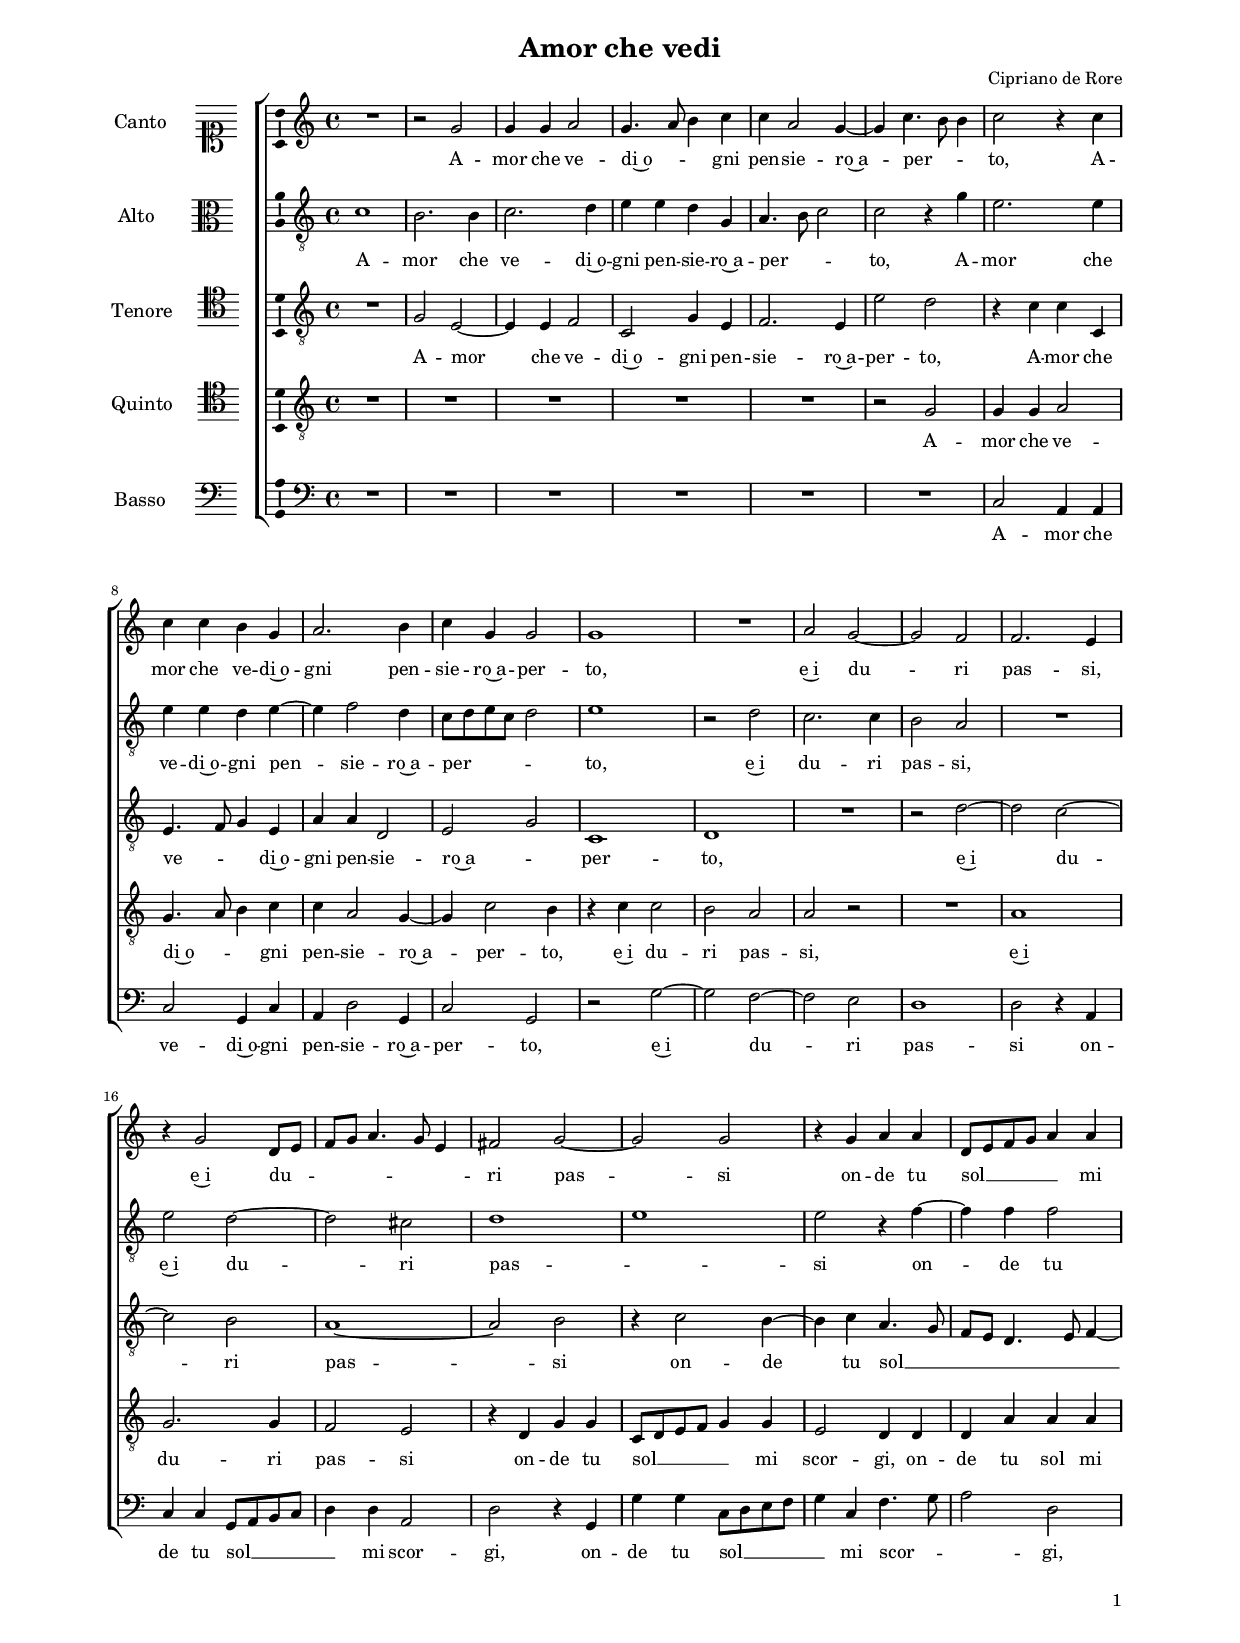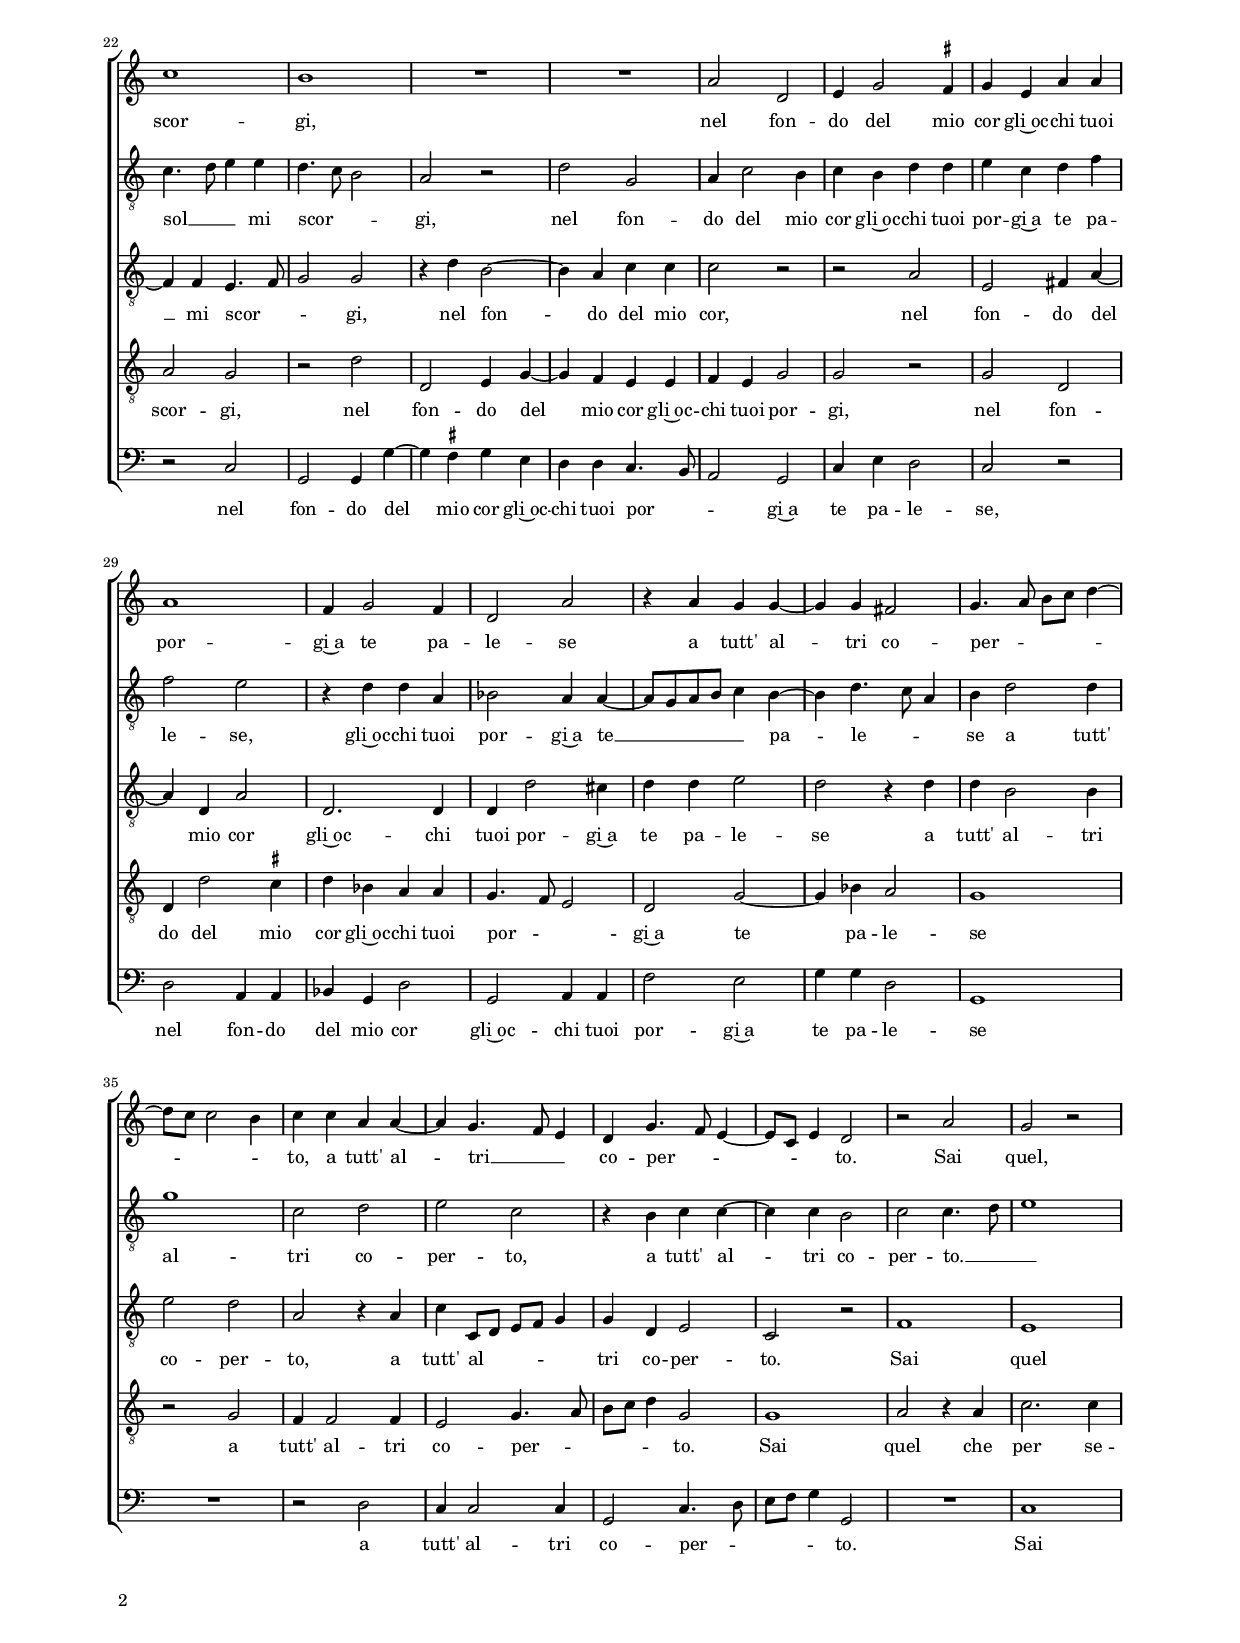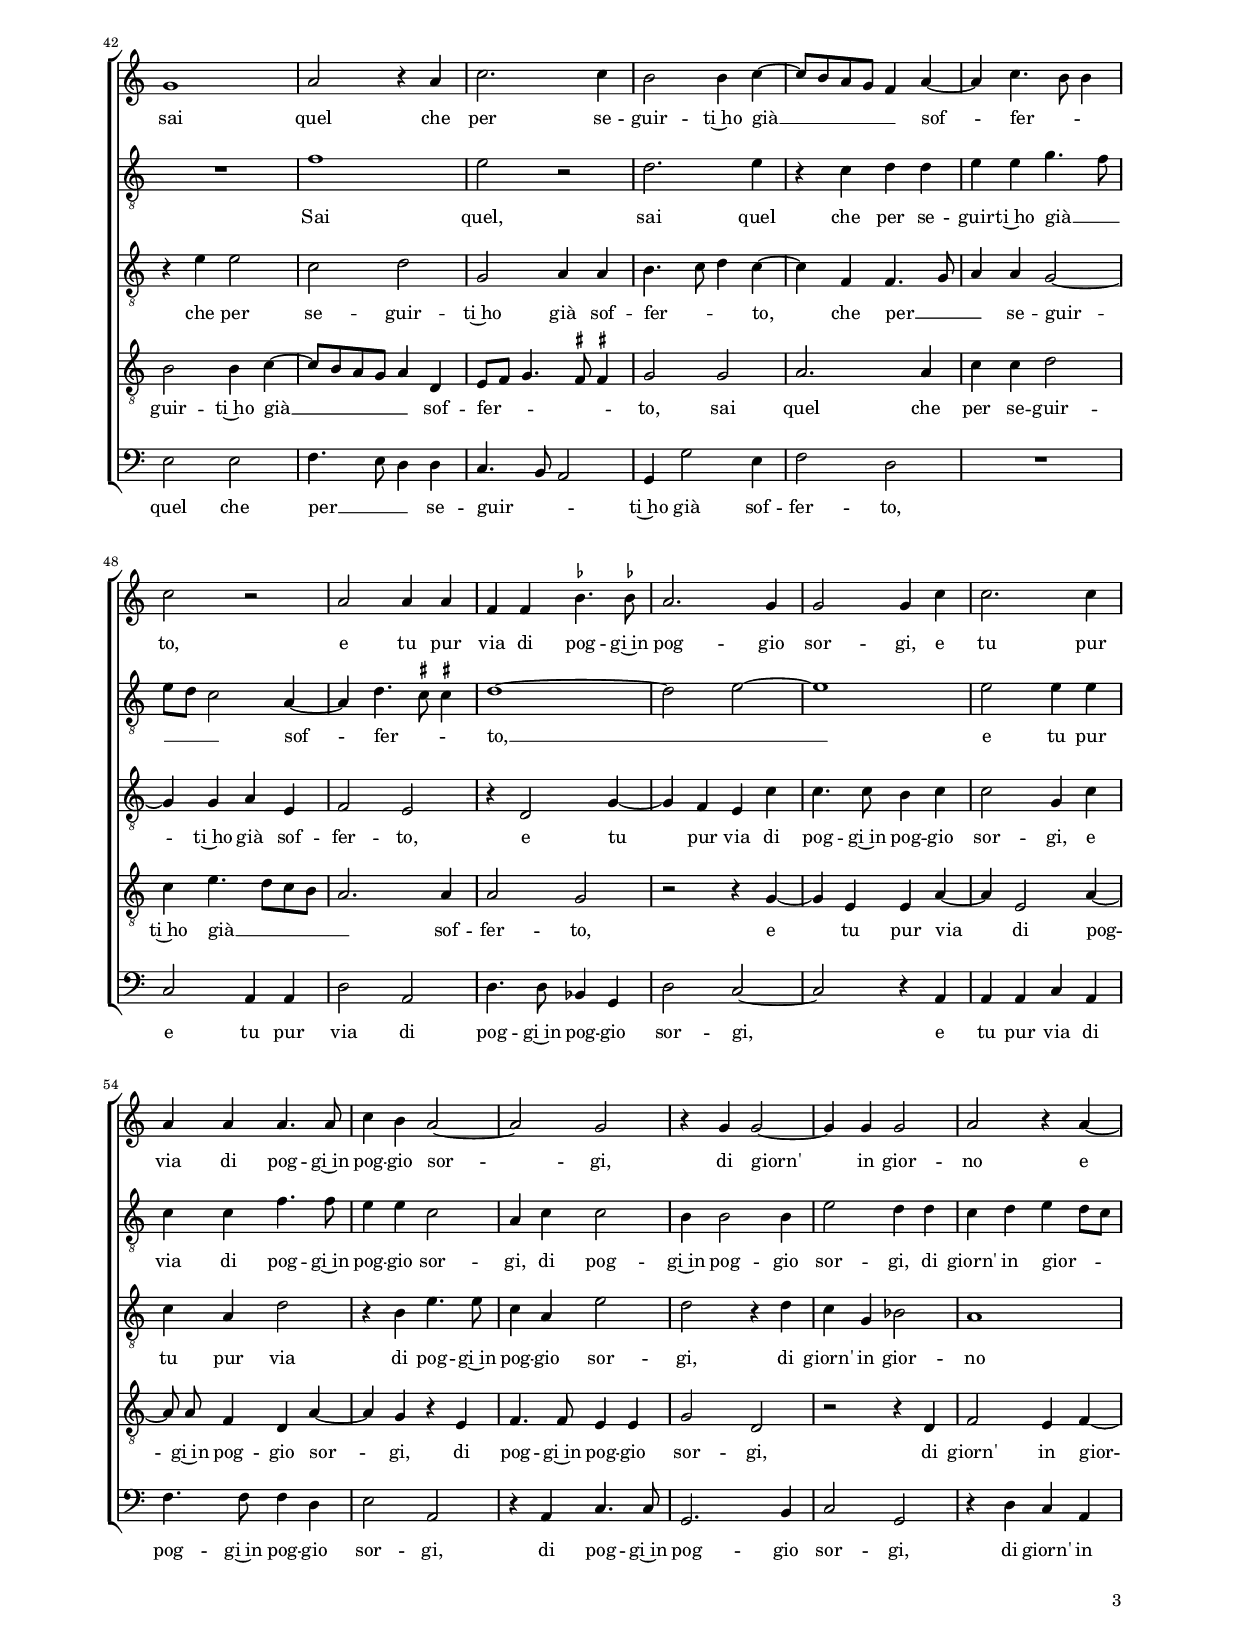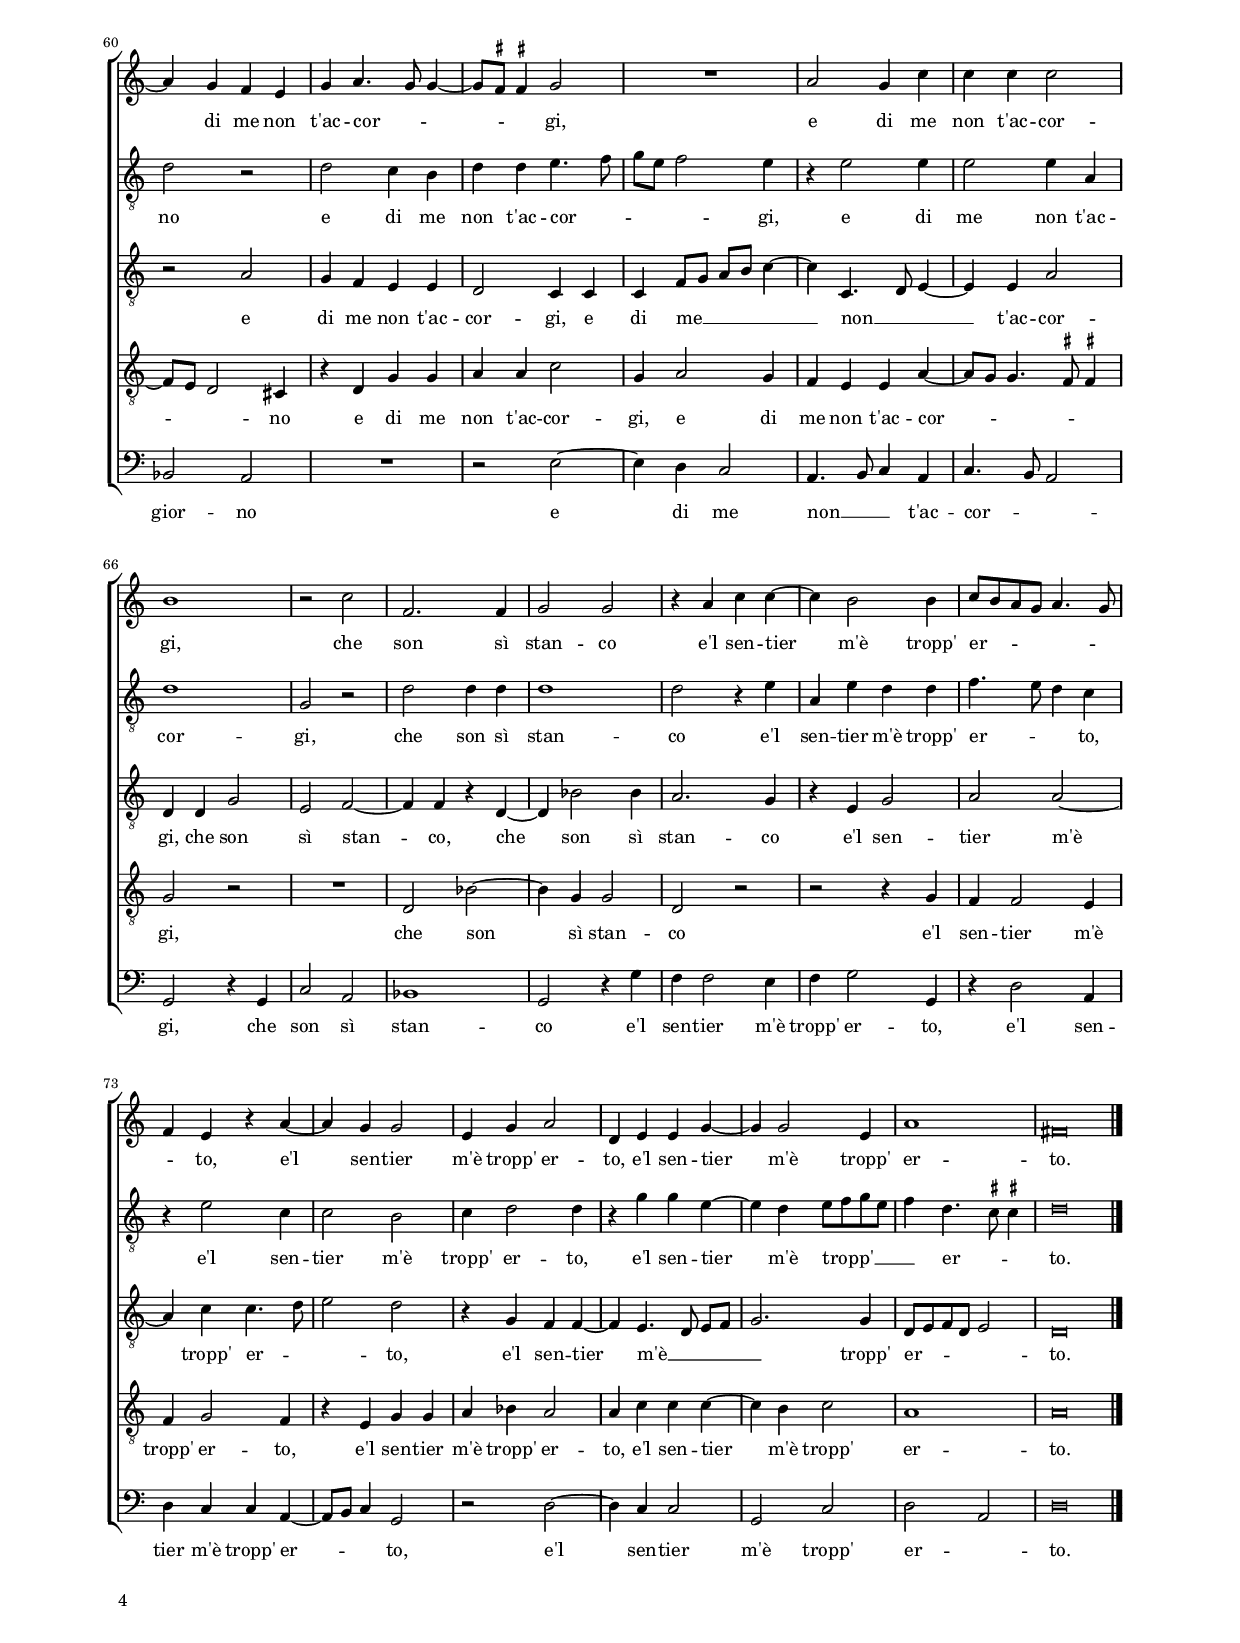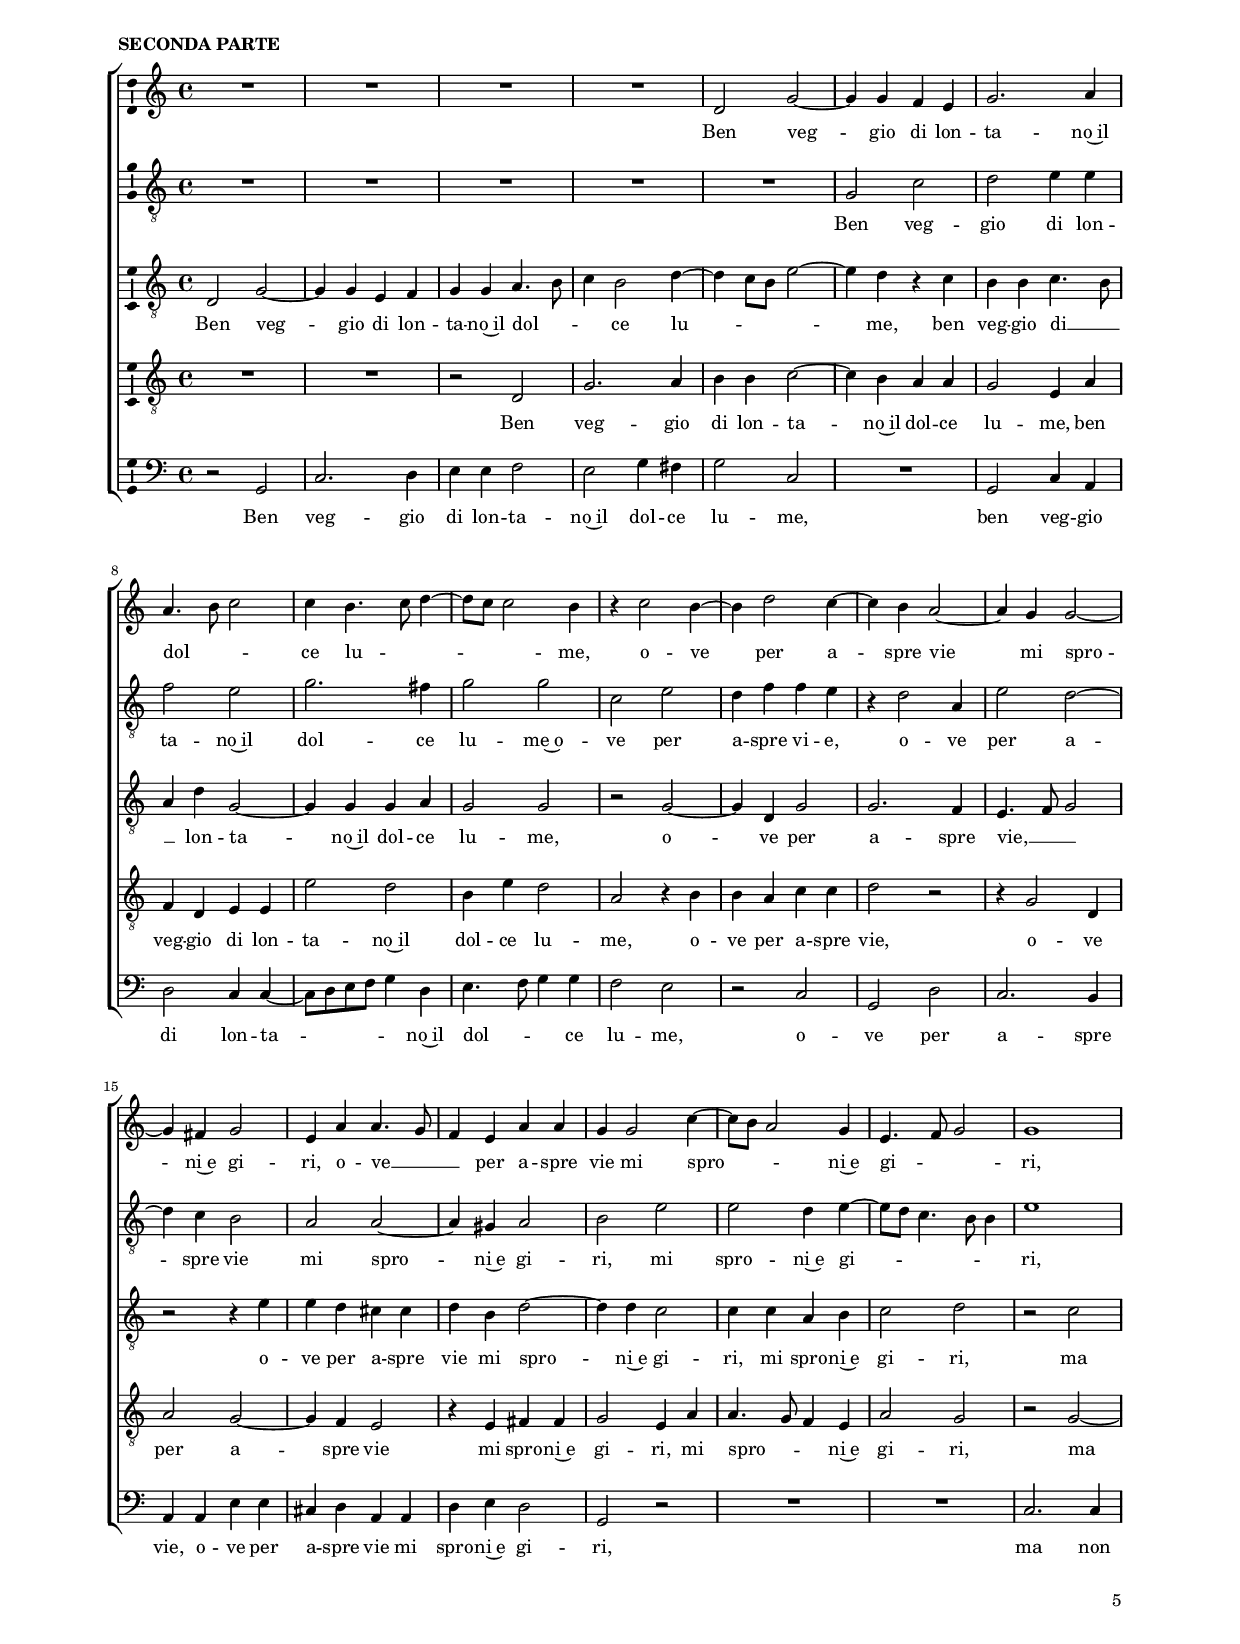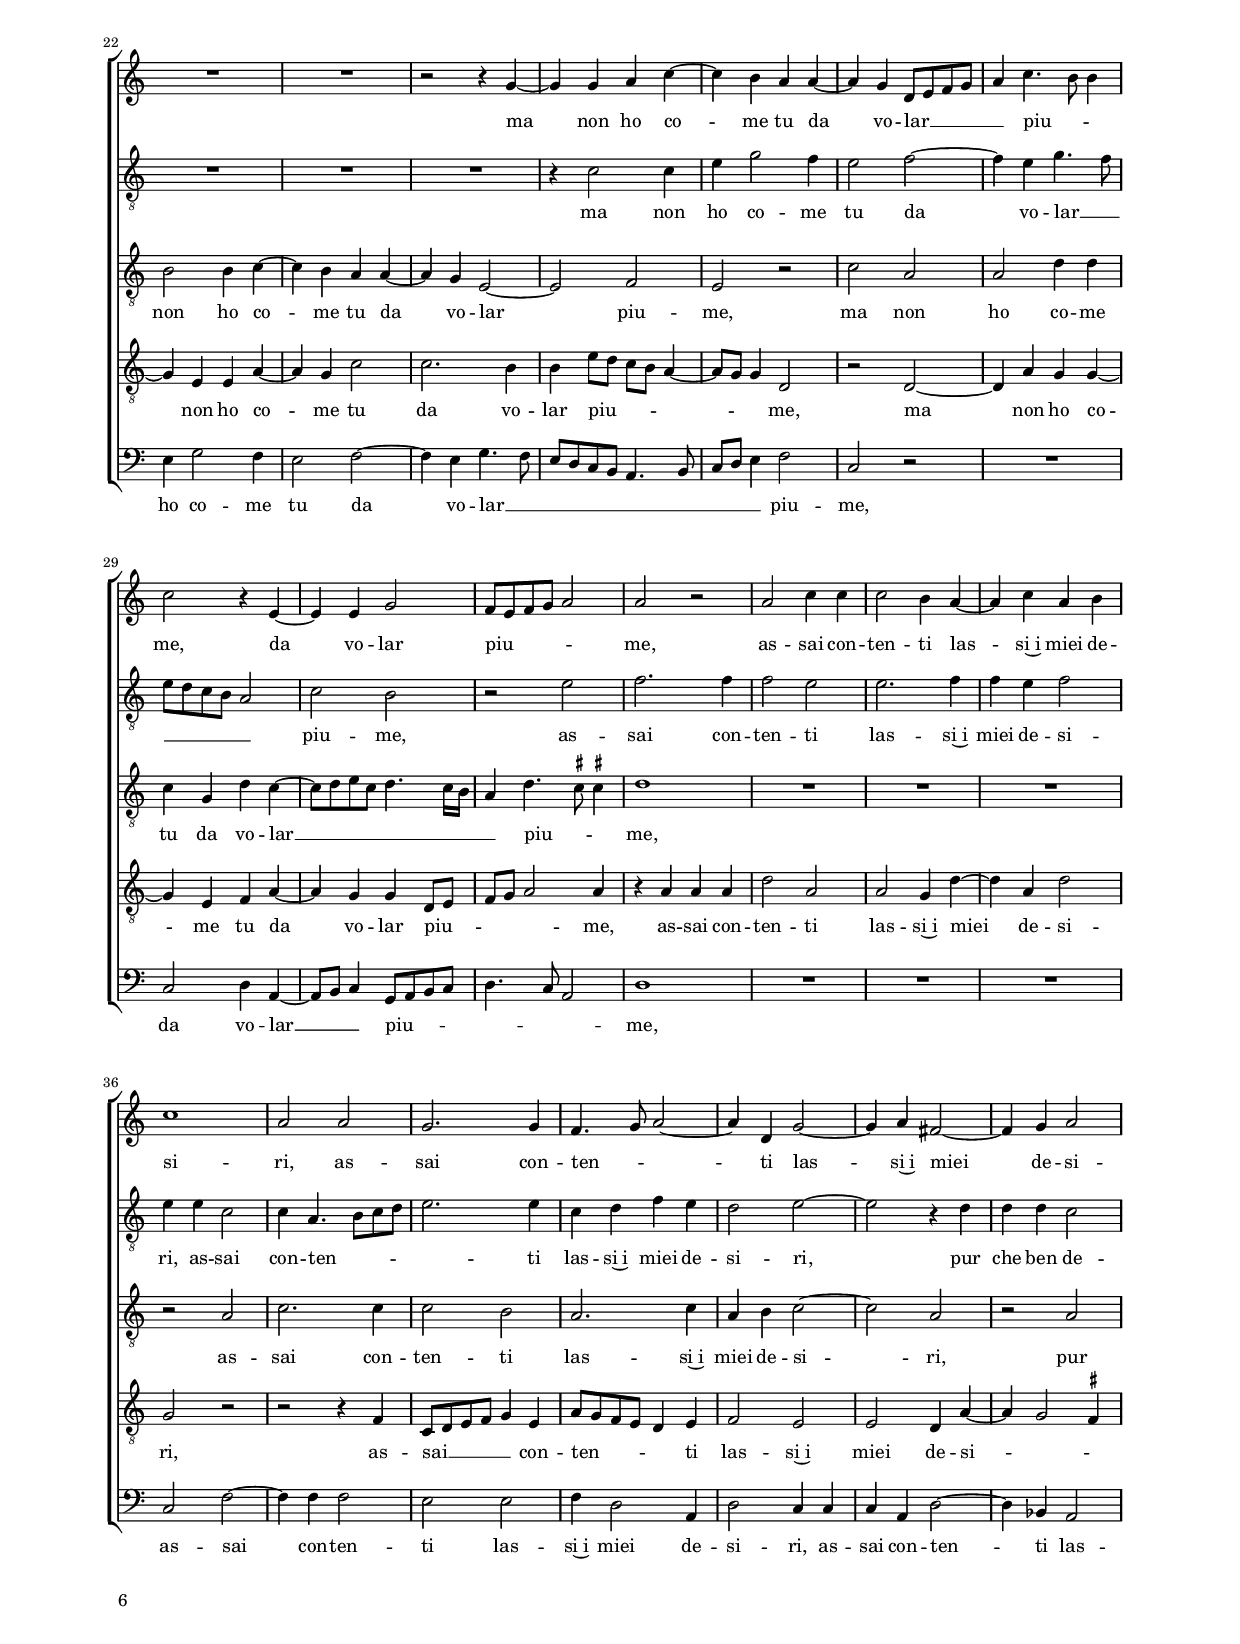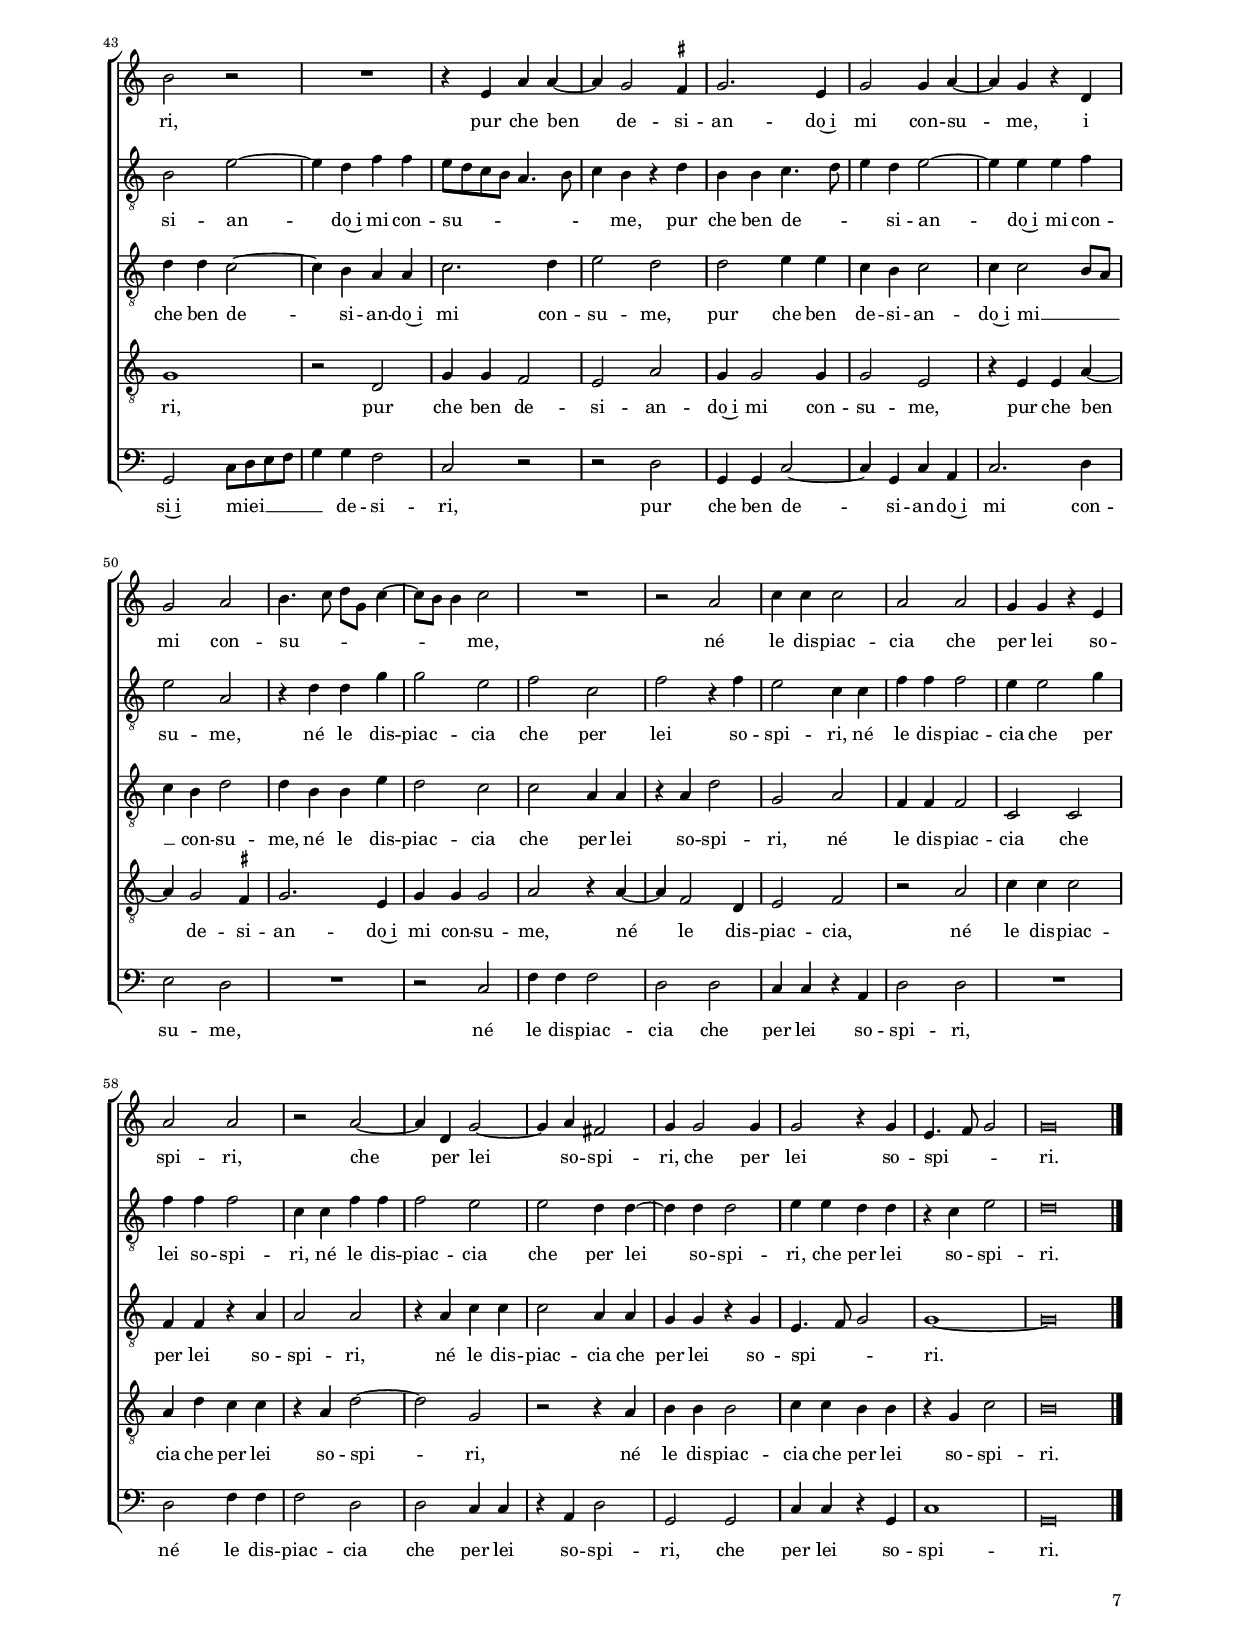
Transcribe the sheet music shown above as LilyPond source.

\header
{
  title="Amor che vedi"
  composer="Cipriano de Rore"
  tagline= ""
}

\version "2.20.0"
\language deutsch
#(set-global-staff-size 15)
% #(set-default-paper-size "letter")
#(ly:set-option 'point-and-click #f)

	
	ficta = { \once \set suggestAccidentals = ##t }
	
	forget = #(define-music-function (music) (ly:music?) #{
		\accidentalStyle forget
		$music
		\accidentalStyle default
		#})
	

\paper
	{
	top-margin = 1.8 \cm
	bottom-margin = 1.2 \cm
	left-margin = 2 \cm
	right-margin = 2 \cm
	ragged-bottom = ##f
	ragged-last-bottom = ##t
	print-page-number = ##f
	score-system-spacing = #'((basic-distance . 16) (minimum-distance . 14) (padding . 5) (strechability . 150))
	system-system-spacing = #'((basic-distance . 16) (minimum-distance . 14) (padding . 5) (strechability . 150))
    oddFooterMarkup=\markup   \fill-line { "" \fromproperty #'page:page-number-string }
    evenFooterMarkup=\markup  \fill-line { \fromproperty #'page:page-number-string "" }
    last-bottom-spacing = #'((basic-distance . 12) (minimum-distance . 7) (padding . 4))
	systems-per-page = 3
%	page-count = 6
%	min-systems-per-page = 3
	}

global = {
    % \set Staff.autoBeaming = ##f
	\key c \major
	\time 4/4
    \set Score.tempoHideNote = ##t
    \tempo 4 = 100
    \skip 1*78
    \set Score.measureLength = #(ly:make-moment 2/1)
    \skip 1*2 \bar "|." \pageBreak
	}
	

incipitcantus = \markup { \score {
	{
	\set Staff.instrumentName = \markup { \fontsize #1 "Canto" }
	\key c \major
	\clef soprano
	s4 \bar ""
	}
	\layout  {
	raggedright = ##t
	indent = 1.8 \cm
	line-width = 2.5 \cm
	\context { \Staff \remove Time_signature_engraver }
	\override Staff.Clef.Y-extent = #'(0 . 0)
	}} \hspace #1 }
      
      
incipitaltus = \markup { \score {
	{
	\set Staff.instrumentName = \markup { \fontsize #1 "Alto" }
	\key c \major
	\clef alto
	s4 \bar ""
	}
	\layout  {
	raggedright = ##t
	indent = 1.8 \cm
	line-width = 2.5 \cm
	\context { \Staff \remove Time_signature_engraver }
	\override Staff.Clef.Y-extent = #'(0 . 0)
	}} \hspace #1 }


incipittenor = \markup { \score {
	{
	\set Staff.instrumentName = \markup { \fontsize #1 "Tenore" }
	\key c \major
	\clef tenor
	s4 \bar ""
	}
	\layout  {
	raggedright = ##t
	indent = 1.8 \cm
	line-width = 2.5 \cm
	\context { \Staff \remove Time_signature_engraver }
	\override Staff.Clef.Y-extent = #'(0 . 0)
	}} \hspace #1 }
      
      
incipitquintus = \markup { \score {
	{
	\set Staff.instrumentName = \markup { \fontsize #1 "Quinto" }
	\key c \major
	\clef tenor
	s4 \bar ""
	}
	\layout  {
	raggedright = ##t
	indent = 1.8 \cm
	line-width = 2.5 \cm
	\context { \Staff \remove Time_signature_engraver }
	\override Staff.Clef.Y-extent = #'(0 . 0)
	}} \hspace #1 }
      
      
incipitbassus = \markup { \score {
	{
	\set Staff.instrumentName = \markup { \fontsize #1 "Basso" }
	\key c \major
	\clef bass
	s4 \bar ""
	}
	\layout  {
	raggedright = ##t
	indent = 1.8 \cm
	line-width = 2.5 \cm
	\context { \Staff \remove Time_signature_engraver }
	\override Staff.Clef.Y-extent = #'(0 . 0)
	}} \hspace #1 }


cantus =  \relative c''
	{
	R1
	r2 g
	g4 g a2
	g4. a8 h4 c
%5
	c4 a2 g4~ |
	g4 c4. h8 h4
	c2 r4 c
	c4 c h g
	a2. h4
%10
	c4 g g2 |
	g1
	R1
	a2 g~
	g2 f
%15
	f2. e4 |
	r4 g2 d8 e
	f8 g a4. g8 e4
	fis2 g~
	g2 g
%20
	r4 g a a |
	d,8 e f g a4 a
	c1
	h1
	R1
%25
	R1 |
	a2 d,
	e4 g2 \ficta fis4
	g4 e a a
	a1
%30
	f4 g2 f4 |
	d2 a'
	r4 a g g~
	g4 g fis2
	g4. a8 h[ c] d4~
%35
	d8 c c2 h4 |
	c4 c a a~
	a4 g4. f8 e4
	d4 g4. f8 e4~
	e8 c e4 d2
%40
	r2 a' |
	g2 r
	g1
	a2 r4 a
	c2. c4
%45
	h2 h4 c~ |
	c8 h a g f4 a~
	a4 c4. h8 h4
	c2 r
	a2 a4 a
%50
	f4 f \ficta b4. \ficta b!8 |
	a2. g4
	g2 g4 c
	c2. c4
	a4 a a4. a8
%55
	c4 h a2~ |
	a2 g
	r4 g g2~
	g4 g g2
	a2 r4 a~
%60
	a4 g f e |
	g4 a4. g8 g4~
	g8 \ficta fis \ficta fis!4 g2
	R1
	a2 g4 c
%65
	c4 c c2 |
	h1
	r2 c
	f,2. f4
	g2 g
%70
	r4 a c c~ |
	c4 h2 h4
	c8 h a g a4. g8
	f4 e r a~
	a4 g g2
%75
	e4 g a2 |
	d,4 e e g~
	g4 g2 e4
	a1
	fis\breve |
	}


altus =  \relative c'
    {
	c1
	h2. h4
	c2. d4
	e4 e d g,
%5
	a4. h8 c2 |
	c2 r4 g'
	e2. e4
	e4 e d e~
	e4 f2 d4
%10
	c8 d e c d2 |
	e1
	r2 d
	c2. c4
	h2 a
%15
	R1 |
	e'2 d~
	d2 cis
	d1
	e1
%20
	e2 r4 f~ |
	f4 f f2
	c4. d8 e4 e
	d4. c8 h2
	a2 r
%25
	d2 g, |
	a4 c2 h4
	c4 h d d
	e4 c d f
	f2 e
%30
	r4 d d a |
	b2 a4 a~
	a8 g a h c4 h~
	h4 d4. c8 a4
	h4 d2 d4
%35
	g1 |
	c,2 d
	e2 c
	r4 h c c~
	c4 c h2
%40
	c2 c4. d8 |
	e1
	R1
	f1
	e2 r
%45
	d2. e4 |
	r4 c d d
	e4 e g4. f8
	e8 d c2 a4~
	a4 d4. \ficta cis8 \ficta cis!4
%50
	d1~ |
	d2 e~
	e1
	e2 e4 e
	c4 c f4. f8
%55
	e4 e c2 |
	a4 c c2
	h4 h2 h4
	e2 d4 d
	c4 d e d8 c
%60
	d2 r |
	d2 c4 h
	d4 d e4. f8
	g8 e f2 e4
	r4 e2 e4
%65
	e2 e4 a, |
	d1
	g,2 r
	d'2 d4 d
	d1
%70
	d2 r4 e |
	a,4 e' d d
	f4. e8 d4 c
	r4 e2 c4
	c2 h
%75
	c4 d2 d4 |
	r4 g g e~
	e4 d e8 f g e
	f4 d4. \ficta cis8 \ficta cis!4
	d\breve |
	}


tenor =  \relative c'
	{
	R1
	g2 e~
	e4 e f2
	c2 g'4 e
%5
	f2. e4 |
	e'2 d
	r4 c c c,
	e4. f8 g4 e
	a4 a d,2
%10
	e2 g |
	c,1
	d1
	R1
	r2 d'~
%15
	d2 c2~ |
	c2 h
	a1~
	a2 h
	r4 c2 h4~
%20
	h4 c a4. g8 |
	f8 e d4. e8 f4~
	f4 f e4. f8
	g2 g
	r4 d' h2~
%25
	h4 a c c |
	c2 r
	r2 a
	e2 fis4 a~
	a4 d, a'2
%30
	d,2. d4 |
	d4 d'2 cis4
	d4 d e2
	d2 r4 d
	d4 h2 h4
%35
	e2 d |
	a2 r4 a
	c4 c,8 d e f g4
	g4 d e2
	c2 r
%40
	f1 |
	e1
	r4 e' e2
	c2 d
	g,2 a4 a
%45
	h4. c8 d4 c~ |
	c4 f, f4. g8
	a4 a g2~
	g4 g a e
	f2 e
%50
	r4 d2 g4~ |
	g4 f e c'
	c4. c8 h4 c
	c2 g4 c
	c4 a d2
%55
	r4 h e4. e8 |
	c4 a e'2
	d2 r4 d
	c4 g b2
	a1
%60
	r2 a |
	g4 f e e
	d2 c4 c
	c4 f8 g a h c4~
	c4 c,4. d8 e4~
%65
	e4 e a2 |
	d,4 d g2
	e2 f~
	f4 f r d~
	d4 b'2 b4
%70
	a2. g4 |
	r4 e g2
	a2 a~
	a4 c c4. d8
	e2 d
%75
	r4 g, f f~ |
	f4 e4. d8 e[ f]
	g2. g4
	d8 e f d e2
	d\breve |
	}


quintus  =  \relative c'
	{
	R1
	R1
	R1
	R1
%5
	R1 |
	r2 g
	g4 g a2
	g4. a8 h4 c
	c4 a2 g4~
%10
	g4 c2 h4 |
	r4 c c2
	h2 a
	a2 r
	R1
%15
	a1 |
	g2. g4
	f2 e
	r4 d g g
	c,8 d e f g4 g
%20
	e2 d4 d |
	d4 a' a a
	a2 g
	r2 d'
	d,2 e4 g~
%25
	g4 f e e |
	f4 e g2
	g2 r
	g2 d
	d4 d'2 \ficta cis4
%30
	d4 b a a |
	g4. f8 e2
	d2 g~
	g4 b a2
	g1
%35
	r2 g |
	f4 f2 f4
	e2 g4. a8
	h8 c d4 g,2
	g1 
%40
	a2 r4 a
    c2. c4 |
	h2 h4 c~
	c8 h a g a4 d,
	e8 f g4. \ficta fis8 \ficta fis!4
%45
    g2 g
	a2. a4 |
	c4 c d2
	c4 e4. d8 c h
	a2. a4
%50
    a2 g
	r2 r4 g~ |
	g4 e e a~
	a4 e2 a4~
	\autoBeamOff a8 a \autoBeamOn f4 d a'~
%55
	a4 g r e
    f4. f8 e4 e |
	g2 d
	r2 r4 d
	f2 e4 f~
%60
    f8 e d2 cis4 
	r4 d g g |
	a4 a c2
	g4 a2 g4
	f4 e e a~
%65
    a8 g g4. \ficta fis8 \ficta fis!4
	g2 r |
	R1
	d2 b'~
	b4 g g2
%70
    d2 r
	r2 r4 g |
	f4 f2 e4
	f4 g2 f4
	r4 e g g
%75
    a4 b a2
	a4 c c c~ |
	c4 h c2
	a1
    a\breve |
	}


bassus  =  \relative c
	{
	R1
	R1
	R1
	R1
%5
	R1 |
	R1
	c2 a4 a
	c2 g4 c
	a4 d2 g,4
%10
	c2 g |
	r2 g'~
	g2 f~
	f2 e
	d1
%15
	d2 r4 a |
	c4 c g8 a h c
	d4 d a2
	d2 r4 g,
	g'4 g c,8 d e f
%20
	g4 c, f4. g8 |
	a2 d,
	r2 c
	g2 g4 g'~
	g4 \ficta fis g e
%25
	d4 d c4. h8 |
	a2 g
	c4 e d2
	c2 r
	d2 a4 a
%30
	b4 g d'2 |
	g,2 a4 a
	f'2 e
	g4 g d2
	g,1
%35
	R1 |
	r2 d'
	c4 c2 c4
	g2 c4. d8
	e8 f g4 g,2
%40
	R1 |
	c1
	e2 e
	f4. e8 d4 d
	c4. h8 a2
%45
	g4 g'2 e4 |
	f2 d
	R1
	c2 a4 a
	d2 a
%50
	d4. d8 b4 g |
	d'2 c~
	c2 r4 a
	a4 a c a
	f'4. f8 f4 d
%55
	e2 a, |
	r4 a c4. c8
	g2. h4
	c2 g
	r4 d' c a
%60
	b2 a |
	R1
	r2 e'~
	e4 d c2
	a4. h8 c4 a
%65
	c4. h8 a2 |
	g2 r4 g
	c2 a
	b1
	g2 r4 g'
%70
	f4 f2 e4 |
	f4 g2 g,4
	r4 d'2 a4
	d4 c c a~
	a8 h c4 g2
%75
	r2 d'~ |
	d4 c c2
	g2 c
	d2 a
	d\breve |
	}


lyricscantus = \lyricmode {
	A -- mor che ve -- di~o -- _ _ gni pen -- sie -- ro~a -- per -- _ _ to,
    A -- mor che ve -- di~o -- gni pen -- sie -- ro~a -- per -- to,
    e~i du -- ri pas -- si,
    e~i du -- _ _ _ _ _ _ ri pas -- si on -- de tu sol __ _ _ _ _ mi scor -- gi,
    nel fon -- do del mio cor gli~oc -- chi tuoi por -- gi~a te pa -- le -- se
    a tutt' al -- tri co -- per -- _ _ _ _ _ _ _ to,
    a tutt' al -- tri __ _ _ co -- per -- _ _ _ _ to.
    Sai quel,
    sai quel che per se -- guir -- ti~ho già __ _ _ _ _ sof -- fer -- _ _ to,
    e tu pur via di pog -- gi~in pog -- gio sor -- gi,
    e tu pur via di pog -- gi~in pog -- gio sor -- gi,
    di giorn' in gior -- no 
    e di me non t'ac -- cor -- _ _ _ _ gi,
    e di me non t'ac -- cor -- gi,
    che son sì stan -- co
    e'l sen -- tier m'è tropp' er -- _ _ _ _ _ _ to,
    e'l sen -- tier m'è tropp' er -- to,
    e'l sen -- tier m'è tropp' er -- to.
	}


lyricsaltus = \lyricmode {
	A -- mor che ve -- di~o -- gni pen -- sie -- ro~a -- per -- _ _ to,
    A -- mor che ve -- di~o -- gni pen -- sie -- ro~a -- per -- _ _ _ _ to,
    e~i du -- ri pas -- si,
    e~i du -- ri pas -- _ si on -- de tu sol __ _ _ mi scor -- _ _ gi,
    nel fon -- do del mio cor gli~oc -- chi tuoi por -- gi~a te pa -- le -- se,
    gli~oc -- chi tuoi por -- gi~a te __ _ _ _ _ pa -- le -- _ _ se
    a tutt' al -- tri co -- per -- to,
    a tutt' al -- tri co -- per -- to. __ _ _
    Sai quel,
    sai quel che per se -- guir -- ti~ho già __ _ _ _ _ sof -- fer -- _ _ to, __ _
    e tu pur via di pog -- gi~in pog -- gio sor -- gi,
    di pog -- gi~in pog -- gio sor -- gi,
    di giorn' in gior -- _ _ no 
    e di me non t'ac -- cor -- _ _ _ _ gi,
    e di me non t'ac -- cor -- gi,
    che son sì stan -- co
    e'l sen -- tier m'è tropp' er -- _ _ to,
    e'l sen -- tier m'è tropp' er -- to,
    e'l sen -- tier m'è tropp' __ _ _ _ _ er -- _ _ to.
	}


lyricstenor = \lyricmode {
	A -- mor che ve -- di~o -- gni pen -- sie -- ro~a -- per -- to,
    A -- mor che ve -- _ _ di~o -- gni pen -- sie -- ro~a -- _ per -- to,
    e~i du -- ri pas -- si on -- de tu sol __ _ _ _ _ _ _ mi scor -- _ _ gi,
    nel fon -- do del mio cor,
    nel fon -- do del mio cor gli~oc -- chi tuoi por -- gi~a te pa -- le -- se
    a tutt' al -- tri co -- per -- to,
    a tutt' al -- _ _ _ _ tri co -- per -- to.
    Sai quel che per se -- guir -- ti~ho già sof -- fer -- _ _ to,
    che per __ _ _ se -- guir -- ti~ho già sof -- fer -- to,
    e tu pur via di pog -- gi~in pog -- gio sor -- gi,
    e tu pur via di pog -- gi~in pog -- gio sor -- gi,
    di giorn' in gior -- no
    e di me non t'ac -- cor -- gi,
    e di me __ _ _ _ _ non __ _ _ t'ac -- cor -- gi,
    che son sì stan -- co,
    che son sì stan -- co
    e'l sen -- tier m'è tropp' er -- _ _ to,
    e'l sen -- tier m'è __ _ _ _ _ tropp' er -- _ _ _ _ to.
	}


lyricsquintus = \lyricmode {
	A -- mor che ve -- di~o -- _ _ gni pen -- sie -- ro~a -- per -- to,
    e~i du -- ri pas -- si,
    e~i du -- ri pas -- si on -- de tu sol __ _ _ _ _ mi scor -- gi,
    on -- de tu sol mi scor -- gi,
    nel fon -- do del mio cor gli~oc -- chi tuoi por -- gi,
    nel fon -- do del mio cor gli~oc -- chi tuoi por -- _ _ gi~a te pa -- le -- se
    a tutt' al -- tri co -- per -- _ _ _ _ to.
    Sai quel che per se -- guir -- ti~ho già __ _ _ _ _ sof -- fer -- _ _ _ _ to,
    sai quel che per se -- guir -- ti~ho già __ _ _ _ _ sof -- fer -- to,
    e tu pur via di pog -- gi~in pog -- gio sor -- gi,
    di pog -- gi~in pog -- gio sor -- gi,
    di giorn' in gior -- _ _ no 
    e di me non t'ac -- cor -- gi,
    e di me non t'ac -- cor -- _ _ _ _ gi,
    che son sì stan -- co
    e'l sen -- tier m'è tropp' er -- to,
    e'l sen -- tier m'è tropp' er -- to,
    e'l sen -- tier m'è tropp' er -- to.
	}


lyricsbassus = \lyricmode {
	A -- mor che ve -- di~o -- gni pen -- sie -- ro~a -- per -- to,
    e~i du -- ri pas -- si on -- de tu sol __ _ _ _ _ mi scor -- gi,
    on -- de tu sol __ _ _ _ _ mi scor -- _ _ gi,
    nel fon -- do del mio cor gli~oc -- chi tuoi por -- _ _ gi~a te pa -- le -- se,
    nel fon -- do del mio cor gli~oc -- chi tuoi por -- gi~a te pa -- le -- se
    a tutt' al -- tri co -- per -- _ _ _ _ to.
    Sai quel che per __ _ _ se -- guir -- _ _ ti~ho già sof -- fer -- to,
    e tu pur via di pog -- gi~in pog -- gio sor -- gi,
    e tu pur via di pog -- gi~in pog -- gio sor -- gi,
    di pog -- gi~in pog -- gio sor -- gi,
    di giorn' in gior -- no
    e di me non __ _ _ t'ac -- cor -- _ _ gi,
    che son sì stan -- co
    e'l sen -- tier m'è tropp' er -- to,
    e'l sen -- tier m'è tropp' er -- _ _ to,
    e'l sen -- tier m'è tropp' er -- _ to.
	}


\score
{  
	% \transpose {
	\new ChoirStaff \with { \override StaffGrouper.staff-staff-spacing.basic-distance = #12 }
	<<

	\new Staff << \global
	\new Voice="v1" {
		\set Staff.instrumentName=\incipitcantus
		\set Staff.midiInstrument = "reed organ"
		\clef violin
		\cantus }
	\new Lyrics \lyricsto "v1" {\lyricscantus }
	>>


	\new Staff << \global
	\new Voice="v2" {
		\set Staff.instrumentName=\incipitaltus
		\set Staff.midiInstrument = "reed organ"
                \clef "G_8"
		\altus}
	\new Lyrics \lyricsto "v2" {\lyricsaltus }
	>>


	\new Staff << \global
	\new Voice="v3" {
		\set Staff.instrumentName=\incipittenor
		\set Staff.midiInstrument = "reed organ"
		\clef "G_8"
		\tenor }
	\new Lyrics \lyricsto "v3" {\lyricstenor }
	>>


	\new Staff << \global
	\new Voice="v5" {
		\set Staff.instrumentName=\incipitquintus
		\set Staff.midiInstrument = "reed organ"
		\clef "G_8"
		\quintus}
	\new Lyrics \lyricsto "v5" {\lyricsquintus }
	>>


	\new Staff << \global
	\new Voice="v4" {
		\set Staff.instrumentName=\incipitbassus
		\set Staff.midiInstrument = "reed organ"
		\clef bass
		\bassus }
	\new Lyrics \lyricsto "v4" {\lyricsbassus}
	>>

	>>
	% } % transpose

	\layout
	{
	indent = 2.5 \cm
	\context { \Staff \override TimeSignature.break-visibility = #end-of-line-invisible }
	\context { \Lyrics \override VerticalAxisGroup.nonstaff-relatedstaff-spacing.padding = #1.4 }
%	\context { \Lyrics \override LyricText.font-size = #1 }
	\context { \Staff \consists "Ambitus_engraver" }
	\context { \Score \override BarNumber.padding = #2 }
	\context { \Voice \override NoteHead.style = #'baroque }
	}


\midi
	{
	}

}

%%%%%%%%%%%%%%%%%%%%  SECUNDA PARS %%%%%%%%%%%%%%%%%%%%


global = {
	\key c \major
	\time 4/4 
    \set Score.tempoHideNote = ##t
    \tempo 4 = 100
    \skip 1*64 \set Score.measureLength = #(ly:make-moment 2/1)
    \skip 1*2 \bar "|."
	}


cantus =  \relative c''
	{
    R1    
	R1
	R1
	R1
%5
	d,2 g~ |
	g4 g f e
	g2. a4 \break
	a4. h8 c2
	c4 h4. c8 d4~
%10
	d8 c c2 h4 |
	r4 c2 h4~
	h4 d2 c4~
	c4 h a2~
	a4 g g2~
%15
	g4 fis g2 |
	e4 a a4. g8
	f4 e a a
	g4 g2 c4~
	c8 h a2 g4
%20
	e4. f8 g2 |
	g1
	R1
	R1
	r2 r4 g~ |
%25
    g4 g a c~ |	
	c4 h a a~
	a4 g d8 e f g
	a4 c4. h8 h4
	c2 r4 e,~
%30
	e4 e g2 |
	f8 e f g a2
	a2 r
	a2 c4 c
	c2 h4 a~
%35
	a4 c a h |
	c1
	a2 a
	g2. g4
	f4. g8 a2~
%40
	a4 d, g2~ |
	g4 a fis2~
	fis4 g a2
	h2 r
	R1
%45
	r4 e, a a~ |
	a4 g2 \ficta fis4
	g2. e4
	g2 g4 a~
	a4 g r d
%50
	g2 a |
	h4. c8 d8 g, c4~
	c8 h h4 c2
	R1
	r2 a
%55
	c4 c c2 |
	a2 a
	g4 g r e
	a2 a
	r2 a~
%60
	a4 d, g2~ |
	g4 a fis2
	g4 g2 g4
	g2 r4 g
	e4. f8 g2
%65
	g\breve |
	}


altus =  \relative c'
    {
	R1
	R1
	R1
	R1
%5
	R1 |
	g2 c
	d2 e4 e
	f2 e
	g2. fis4
%10
	g2 g |
	c,2 e
	d4 f f e
	r4 d2 a4
	e'2 d~
%15
	d4 c h2 |
	a2 a~
	a4 gis a2
	h2 e
	e2 d4 e~
%20
	e8 d c4. h8 h4 |
	e1
	R1
	R1
	R1
%25
	r4 c2 c4 |
	e4 g2 f4
	e2 f~
	f4 e g4. f8
	e8 d c h a2
%30
	c2 h |
	r2 e
	f2. f4
	f2 e
	e2. f4
%35
	f4 e f2 |
	e4 e c2
	c4 a4. h8 c d
	e2. e4
	c4 d f e
%40
	d2 e~ |
	e2 r4 d
	d4 d c2
	h2 e~
	e4 d f f
%45
	e8 d c h a4. h8 |
	c4 h r d
	h4 h c4. d8
	e4 d e2~
	e4 e e f
%50
	e2 a, |
	r4 d d g
	g2 e
	f2 c
	f2 r4 f
%55
	e2 c4 c |
	f4 f f2
	e4 e2 g4
	f4 f f2
	c4 c f f
%60
	f2 e |
	e2 d4 d~
	d4 d d2
	e4 e d d
	r4 c e2
%65
	d\breve |
	}


tenor =  \relative c'
	{
	d,2 g~
	g4 g e f
	g4 g a4. h8
	c4 h2 d4~
%5
	d4 c8 h e2~ |
	e4 d r c
	h4 h c4. h8
	a4 d g,2~
	g4 g g a
%10
	g2 g |
	r2 g~
	g4 d g2
	g2. f4
	e4. f8 g2
%15
	r2 r4 e' |
	e4 d cis cis
	d4 h d2~
	d4 d c2
	c4 c a h
%20
	c2 d |
	r2 c
	h2 h4 c~
	c4 h a a~
	a4 g e2~
%25
	e2 f |
	e2 r
	c'2 a
	a2 d4 d
	c4 g d'4 c~
%30
	c8 d e c d4. c16 h |
	a4 d4. \ficta cis8 \ficta cis!4
	d1
	R1
	R1
%35
	R1 |
	r2 a
	c2. c4
	c2 h
	a2. c4
%40
	a4 h c2~ |
	c2 a
	r2 a
	d4 d c2~
	c4 h a a
%45
	c2. d4 |
	e2 d
	d2 e4 e
	c4 h c2
	c4 c2 h8 a
%50
	c4 h d2 |
	d4 h h e
	d2 c
	c2 a4 a
	r4 a d2
%55
	g,2 a |
	f4 f f2
	c2 c
	f4 f r a
	a2 a
%60
	r4 a c c |
	c2 a4 a
	g4 g r g
	e4. f8 g2
    g1~
%65
	g\breve |
	}


quintus  =  \relative c'
	{
	R1
	R1
	r2 d,
	g2. a4
%5
	h4 h c2~ |
	c4 h a a
	g2 e4 a
	f4 d e e
	e'2 d
%10
	h4 e d2 |
	a2 r4 h
	h4 a c c
	d2 r
	r4 g,2 d4
%15
	a'2 g~ |
	g4 f e2
	r4 e fis fis
	g2 e4 a
	a4. g8 f4 e
%20
	a2 g |
	r2 g~
	g4 e e a~
	a4 g c2
	c2. h4
%25
	h4 e8 d c h a4~ |
	a8 g g4 d2
	r2 d~
	d4 a' g g~
	g4 e f a~
%30
	a4 g g d8 e |
	f8 g a2 a4
	r4 a a a
	d2 a
	a2 g4 d'~
%35
	d4 a d2 |
	g,2 r
	r2 r4 f
	c8 d e f g4 e
	a8 g f e d4 e
%40
	f2 e |
	e2 d4 a'~
	a4 g2 \ficta fis4
	g1
	r2 d
%45
	g4 g f2 |
	e2 a
	g4 g2 g4
	g2 e
	r4 e e a~
%50
	a4 g2 \ficta fis4 |
	g2. e4
	g4 g g2
	a2 r4 a~
	a4 f2 d4
%55
	e2 f |
	r2 a
	c4 c c2
	a4 d c c
	r4 a d2~
%60
	d2 g, |
	r2 r4 a
	h4 h h2
	c4 c h h
	r4 g c2
%65
	h\breve |
	}


bassus  =  \relative c
	{
	r2 g
	c2. d4
	e4 e f2
	e2 g4 fis
%5
	g2 c, |
	R1
	g2 c4 a
	d2 c4 c~
	c8 d e f g4 d
%10
	e4. f8 g4 g |
	f2 e
	r2 c
	g2 d'
	c2. h4
%15
	a4 a e' e |
	cis4 d a a
	d4 e d2
	g,2 r
	R1
%20
	R1 |
	c2. c4
	e4 g2 f4
	e2 f~
	f4 e g4. f8
%25
	e8 d c h a4. h8 |
	c8 d e4 f2
	c2 r
	R1
	c2 d4 a~
%30
	a8 h c4 g8 a h c |
	d4. c8 a2
	d1
	R1
	R1
%35
	R1 |
	c2 f~
	f4 f f2
	e2 e
	f4 d2 a4
%40
	d2 c4 c |
	c4 a d2~
	d4 b a2
	g2 c8 d e f
	g4 g f2
%45
	c2 r |
	r2 d
	g,4 g c2~
	c4 g c a
	c2. d4
%50
	e2 d |
	R1
	r2 c
	f4 f f2
	d2 d
%55
	c4 c r a |
	d2 d
	R1
	d2 f4 f
	f2 d
%60
	d2 c4 c |
	r4 a d2
	g,2 g
	c4 c r g
	c1
%65
	g\breve |
	}


lyricscantus = \lyricmode {
	Ben veg -- gio di lon -- ta -- no~il dol -- _ _ ce lu -- _ _ _ _ me,
    o -- ve per a -- spre vie mi spro -- ni~e gi -- ri,
    o -- ve __ _ _ per a -- spre vie mi spro -- _ _ ni~e gi -- _ _ ri,
    ma non ho co -- me tu da vo -- lar __ _ _ _ _ piu -- _ _ me,
    da vo -- lar piu -- _ _ _ _ me,
    as -- sai con -- ten -- ti las -- si~i miei de -- si -- ri,
    as -- sai con -- ten -- _ _ ti las -- si~i miei de -- si -- ri,
    pur che ben de -- si -- an -- do~i mi con -- su -- me,
    i mi con -- su -- _ _ _ _ _ _ me,
    né le dis -- piac -- cia che per lei so -- spi -- ri,
    che per lei so -- spi -- ri,
    che per lei so -- spi -- _ _ ri.
	}


lyricsaltus = \lyricmode {
	Ben veg -- gio di lon -- ta -- no~il dol -- ce lu -- me~o -- ve 
    per a -- spre vi -- e,
    o -- ve per a -- spre vie mi spro -- ni~e gi -- ri,
    mi spro -- ni~e gi -- _ _ _ _ ri,
    ma non ho co -- me tu da vo -- lar __ _ _ _ _ _ _ piu -- me,
    as -- sai con -- ten -- ti las -- si~i miei de -- si -- ri,
    as -- sai con -- ten -- _ _ _ _ ti las -- si~i miei de -- si -- ri,
    pur che ben de -- si -- an -- do~i mi con -- su -- _ _ _ _ _ _ me,
    pur che ben de -- _ _ si -- an -- do~i mi con -- su -- me,
    né le dis -- piac -- cia che per lei so -- spi -- ri,
    né le dis -- piac -- cia che per lei so -- spi -- ri,
    né le dis -- piac -- cia che per lei so -- spi -- ri,
    che per lei so -- spi -- ri.
	}


lyricstenor = \lyricmode {
	Ben veg -- gio di lon -- ta -- no~il dol -- _ _ ce lu -- _ _ _ me,
    ben veg -- gio di __ _ _ lon -- ta -- no~il dol -- ce lu -- me,
    o -- ve per a -- spre vie, __ _ _
    o -- ve per a -- spre vie mi spro -- ni~e gi -- ri,
    mi spro -- ni~e gi -- ri,
    ma non ho co -- me tu da vo -- lar piu -- me,
    ma non ho co -- me tu da vo -- lar __ _ _ _ _ _ _ _ piu -- _ _ me,
    as -- sai con -- ten -- ti las -- si~i miei de -- si -- ri,
    pur che ben de -- si -- an -- do~i mi con -- su -- me,
    pur che ben de -- si -- an -- do~i mi __ _ _ _ con -- su -- me,
    né le dis -- piac -- cia che per lei so -- spi -- ri,
    né le dis -- piac -- cia che per lei so -- spi -- ri,
    né le dis -- piac -- cia che per lei so -- spi -- _ _ ri.
	}


lyricsquintus = \lyricmode {
	Ben veg -- gio di lon -- ta -- no~il dol -- ce lu -- me,
    ben veg -- gio di lon -- ta -- no~il dol -- ce lu -- me,
    o -- ve per a -- spre vie,
    o -- ve per a -- spre vie mi spro -- ni~e gi -- ri,
    mi spro -- _ _ ni~e gi -- ri,
    ma non ho co -- me tu da vo -- lar piu -- _ _ _ _ _ _ me,
    ma non ho co -- me tu da vo -- lar piu -- _ _ _ _ me,
    as -- sai con -- ten -- ti las -- si~i miei de -- si -- ri,
    as -- sai __ _ _ _ _ con -- ten -- _ _ _ _ ti las -- si~i miei de -- si -- _ _ ri,
    pur che ben de -- si -- an -- do~i mi con -- su -- me,
    pur che ben de -- si -- an -- do~i mi con -- su -- me,
    né le dis -- piac -- cia,
    né le dis -- piac -- cia che per lei so -- spi -- ri,
    né le dis -- piac -- cia che per lei so -- spi -- ri.
	}


lyricsbassus = \lyricmode {
	Ben veg -- gio di lon -- ta -- no~il dol -- ce lu -- me,
    ben veg -- gio di lon -- ta -- _ _ _ _ no~il dol -- _ _ ce lu -- me,
    o -- ve per a -- spre vie,
    o -- ve per a -- spre vie mi spro -- ni~e gi -- ri,
    ma non ho co -- me tu da vo -- lar __ _ _ _ _ _ _ _ _ _ _ piu -- me,
    da vo -- lar __ _ _ piu -- _ _ _ _ _ _ me,
    as -- sai con -- ten -- ti las -- si~i miei de -- si -- ri,
    as -- sai con -- ten -- ti las -- si~i miei __ _ _ _ _ de -- si -- ri,
    pur che ben de -- si -- an -- do~i mi con -- su -- me,
    né le dis -- piac -- cia che per lei so -- spi -- ri,
    né le dis -- piac -- cia che per lei so -- spi -- ri,
    che per lei so -- spi -- ri.
	}


\score
	{  
	% \transpose {
	\new ChoirStaff \with { \override StaffGrouper.staff-staff-spacing.basic-distance = #12 }
	<<

	\new Staff <<\global
	\new Voice="v1" {
	  %\set Staff.instrumentName=Cantus
		\set Staff.midiInstrument = "reed organ"
		\clef violin
		\cantus }
	\new Lyrics \lyricsto "v1" {\lyricscantus }
	>>


	\new Staff << \global
	\new Voice="v2" {
	  %\set Staff.instrumentName=Altus
		\set Staff.midiInstrument = "reed organ"
		\clef "G_8"
		\altus}
	\new Lyrics \lyricsto "v2" {\lyricsaltus }
	>>


	\new Staff <<\global
	\new Voice="v3" {
	  %\set Staff.instrumentName=Tenor
		\set Staff.midiInstrument = "reed organ"
		\clef "G_8"
		\tenor }
	\new Lyrics \lyricsto "v3" {\lyricstenor }
	>>


	\new Staff << \global
	\new Voice="v5" {
	  %\set Staff.instrumentName=Quintus
		\set Staff.midiInstrument = "reed organ"
		\clef "G_8"
		\quintus}
	\new Lyrics \lyricsto "v5" {\lyricsquintus }
	>>


	\new Staff <<\global
	\new Voice="v4" {
	  %\set Staff.instrumentName=Bassus
		\set Staff.midiInstrument = "reed organ"
		\clef bass
		\bassus }
	\new Lyrics \lyricsto "v4" {\lyricsbassus}
	>>
	
	>>
	% } % transpose

	\layout
	{
	indent = 0 \cm
	\context { \Staff \override TimeSignature.break-visibility = #end-of-line-invisible }
	\context { \Lyrics \override VerticalAxisGroup.nonstaff-relatedstaff-spacing.padding = #1.4 }
%	\context { \Lyrics \override LyricText.font-size = #1 }
	\context { \Staff \consists "Ambitus_engraver" }
	\context { \Score \override BarNumber.padding = #2 }
	\context { \Voice \override NoteHead.style = #'baroque }
	}

        \header { piece = \markup { \raise #2 \bold "SECONDA PARTE"} }

\midi
	{
	}
	
}

% EOF
